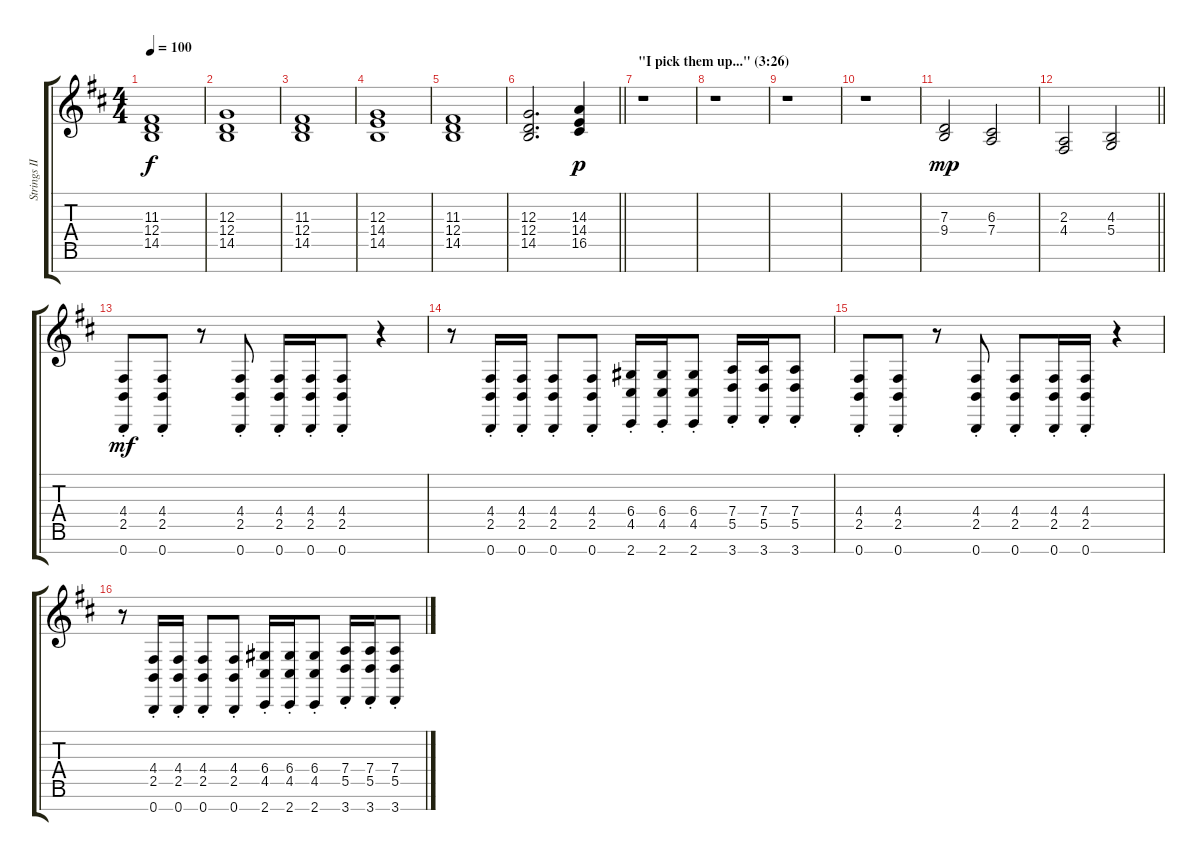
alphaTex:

\track ("Strings II" "Strings II") {instrument pizzicatostrings}
\staff {score tabs}
\tuning (E4 B3 G3 D3 A2 E2 B1) {hide}
\ts (4 4)
\tempo 100
\clef g2
\ks bminor
(11.3 12.4 14.5).1{dy f} |
(12.3 12.4 14.5).1 |
(11.3 12.4 14.5).1 |
(12.3 14.4 14.5).1 |
(11.3 12.4 14.5).1 |
\barLineRight lightlight
(12.3 12.4 14.5).2{d} (14.3 14.4 16.5).4{dy p} |
\section ("" "\"I pick them up...\" (3:26)")
r.1 |
r.1 |
r.1 |
r.1 |
(7.3 9.4).2{dy mp} (6.3 7.4).2 |
\barLineRight lightlight
(2.3 4.4).2 (4.3 5.4).2 |
(4.4{st} 2.5{st} 0.7{st}).8{dy mf volume 10 balance 10 instrument stringensemble1} (4.4{st} 2.5{st} 0.7{st}).8 r.8 (4.4{st} 2.5{st} 0.7{st}).8 (4.4{st} 2.5{st} 0.7{st}).16 (4.4{st} 2.5{st} 0.7{st}).16 (4.4{st} 2.5{st} 0.7{st}).8 r.4 |
r.8 (4.4{st} 2.5{st} 0.7{st}).16 (4.4{st} 2.5{st} 0.7{st}).16 (4.4{st} 2.5{st} 0.7{st}).8 (4.4{st} 2.5{st} 0.7{st}).8 (6.4{st} 4.5{st} 2.7{st}).16 (6.4{st} 4.5{st} 2.7{st}).16 (6.4{st} 4.5{st} 2.7{st}).8 (7.4{st} 5.5{st} 3.7{st}).16 (7.4{st} 5.5{st} 3.7{st}).16 (7.4{st} 5.5{st} 3.7{st}).8 |
(4.4{st} 2.5{st} 0.7{st}).8 (4.4{st} 2.5{st} 0.7{st}).8 r.8 (4.4{st} 2.5{st} 0.7{st}).8 (4.4{st} 2.5{st} 0.7{st}).8 (4.4{st} 2.5{st} 0.7{st}).16 (4.4{st} 2.5{st} 0.7{st}).16 r.4 |
r.8 (4.4{st} 2.5{st} 0.7{st}).16 (4.4{st} 2.5{st} 0.7{st}).16 (4.4{st} 2.5{st} 0.7{st}).8 (4.4{st} 2.5{st} 0.7{st}).8 (6.4{st} 4.5{st} 2.7{st}).16 (6.4{st} 4.5{st} 2.7{st}).16 (6.4{st} 4.5{st} 2.7{st}).8 (7.4{st} 5.5{st} 3.7{st}).16 (7.4{st} 5.5{st} 3.7{st}).16 (7.4{st} 5.5{st} 3.7{st}).8
